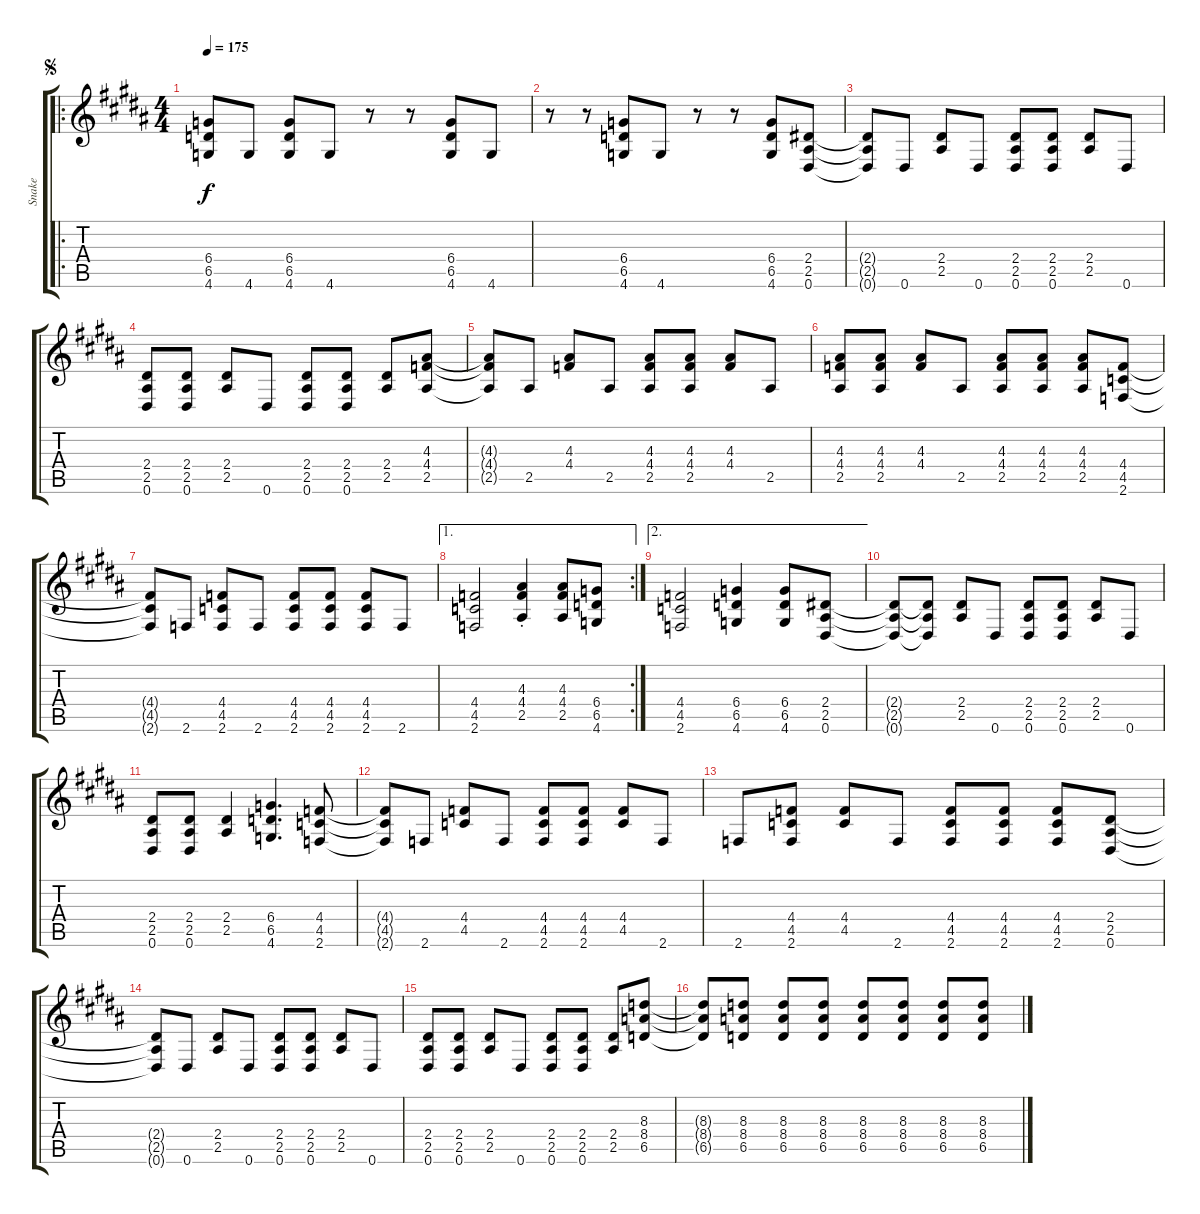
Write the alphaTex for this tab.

\track ("Snake" "Snake") {instrument distortionguitar}
\staff {score tabs}
\tuning (Eb4 Bb3 Gb3 Db3 Ab2 Eb2) {hide}
\ro
\ts (4 4)
\jump segno
\tempo 175
\clef g2
\ks b
(6.4{t} 6.5{t} 4.6{t}).8{dy f} 4.6.8 (6.4 6.5 4.6).8 4.6.8 r.8 r.8 (6.4 6.5 4.6).8 4.6.8 |
\ks g#minor
r.8 r.8 (6.4 6.5 4.6).8 4.6.8 r.8 r.8 (6.4 6.5 4.6).8 (2.4 2.5 0.6).8 |
(2.4{t} 2.5{t} 0.6{t}).8 0.6.8 (2.4 2.5).8 0.6.8 (2.4 2.5 0.6).8 (2.4 2.5 0.6).8 (2.4 2.5).8 0.6.8 |
(2.4 2.5 0.6).8 (2.4 2.5 0.6).8 (2.4 2.5).8 0.6.8 (2.4 2.5 0.6).8 (2.4 2.5 0.6).8 (2.4 2.5).8 (4.3 4.4 2.5).8 |
\ks b
(4.3{t} 4.4{t} 2.5{t}).8 2.5.8 (4.3 4.4).8 2.5.8 (4.3 4.4 2.5).8 (4.3 4.4 2.5).8 (4.3 4.4).8 2.5.8 |
\ks g#minor
(4.3 4.4 2.5).8 (4.3 4.4 2.5).8 (4.3 4.4).8 2.5.8 (4.3 4.4 2.5).8 (4.3 4.4 2.5).8 (4.3 4.4 2.5).8 (4.4 4.5 2.6).8 |
(4.4{t} 4.5{t} 2.6{t}).8 2.6.8 (4.4 4.5 2.6).8 2.6.8 (4.4 4.5 2.6).8 (4.4 4.5 2.6).8 (4.4 4.5 2.6).8 2.6.8 |
\ae 1
\rc 2
(4.4 4.5 2.6).2 (4.3{st} 4.4{st} 2.5{st}).4 (4.3 4.4 2.5).8 (6.4 6.5 4.6).8 |
\ae 2
\ks b
(4.4 4.5 2.6).2 (6.4 6.5 4.6).4 (6.4 6.5 4.6).8 (2.4 2.5 0.6).8 |
\ks g#minor
(2.4{t} 2.5{t} 0.6{t}).8 (2.4{t} 2.5{t} 0.6{t}).8 (2.4 2.5).8 0.6.8 (2.4 2.5 0.6).8 (2.4 2.5 0.6).8 (2.4 2.5).8 0.6.8 |
(2.4 2.5 0.6).8 (2.4 2.5 0.6).8 (2.4 2.5).4 (6.4 6.5 4.6).4{d} (4.4 4.5 2.6).8 |
(4.4{t} 4.5{t} 2.6{t}).8 2.6.8 (4.4 4.5).8 2.6.8 (4.4 4.5 2.6).8 (4.4 4.5 2.6).8 (4.4 4.5).8 2.6.8 |
\ks b
2.6.8 (4.4 4.5 2.6).8 (4.4 4.5).8 2.6.8 (4.4 4.5 2.6).8 (4.4 4.5 2.6).8 (4.4 4.5 2.6).8 (2.4 2.5 0.6).8 |
\ks g#minor
(2.4{t} 2.5{t} 0.6{t}).8 0.6.8 (2.4 2.5).8 0.6.8 (2.4 2.5 0.6).8 (2.4 2.5 0.6).8 (2.4 2.5).8 0.6.8 |
(2.4 2.5 0.6).8 (2.4 2.5 0.6).8 (2.4 2.5).8 0.6.8 (2.4 2.5 0.6).8 (2.4 2.5 0.6).8 (2.4 2.5).8 (8.3 8.4 6.5).8 |
(8.3{t} 8.4{t} 6.5{t}).8 (8.3 8.4 6.5).8 (8.3 8.4 6.5).8 (8.3 8.4 6.5).8 (8.3 8.4 6.5).8 (8.3 8.4 6.5).8 (8.3 8.4 6.5).8 (8.3 8.4 6.5).8
